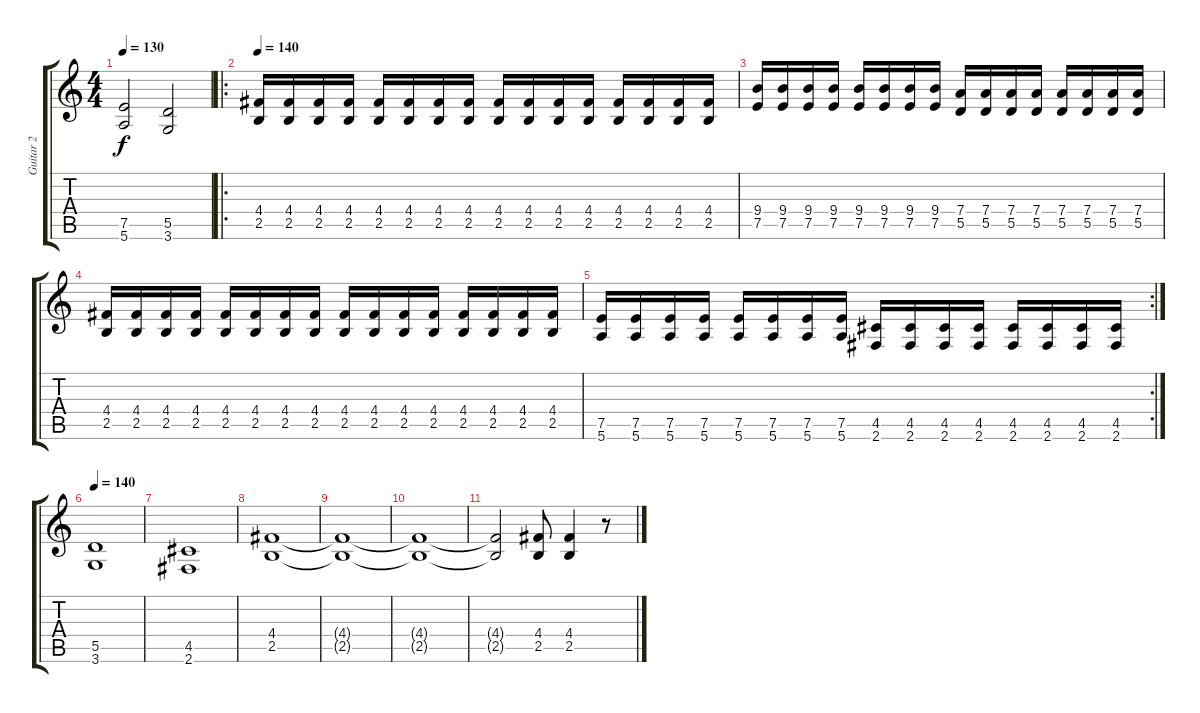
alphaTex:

\track ("Guitar 2" "Guitar 2") {instrument overdrivenguitar}
\staff {score tabs}
\tuning (E4 B3 G3 D3 A2 E2) {hide}
\ts (4 4)
\tempo 130
\clef g2
\ks c
(7.5 5.6).2{dy f} (5.5 3.6).2 |
\ro
\tempo 140
(4.4 2.5).16 (4.4 2.5).16 (4.4 2.5).16 (4.4 2.5).16 (4.4 2.5).16 (4.4 2.5).16 (4.4 2.5).16 (4.4 2.5).16 (4.4 2.5).16 (4.4 2.5).16 (4.4 2.5).16 (4.4 2.5).16 (4.4 2.5).16 (4.4 2.5).16 (4.4 2.5).16 (4.4 2.5).16 |
(9.4 7.5).16 (9.4 7.5).16 (9.4 7.5).16 (9.4 7.5).16 (9.4 7.5).16 (9.4 7.5).16 (9.4 7.5).16 (9.4 7.5).16 (7.4 5.5).16 (7.4 5.5).16 (7.4 5.5).16 (7.4 5.5).16 (7.4 5.5).16 (7.4 5.5).16 (7.4 5.5).16 (7.4 5.5).16 |
(4.4 2.5).16 (4.4 2.5).16 (4.4 2.5).16 (4.4 2.5).16 (4.4 2.5).16 (4.4 2.5).16 (4.4 2.5).16 (4.4 2.5).16 (4.4 2.5).16 (4.4 2.5).16 (4.4 2.5).16 (4.4 2.5).16 (4.4 2.5).16 (4.4 2.5).16 (4.4 2.5).16 (4.4 2.5).16 |
\rc 2
(7.5 5.6).16 (7.5 5.6).16 (7.5 5.6).16 (7.5 5.6).16 (7.5 5.6).16 (7.5 5.6).16 (7.5 5.6).16 (7.5 5.6).16 (4.5 2.6).16 (4.5 2.6).16 (4.5 2.6).16 (4.5 2.6).16 (4.5 2.6).16 (4.5 2.6).16 (4.5 2.6).16 (4.5 2.6).16 |
\tempo 140
(5.5 3.6).1 |
(4.5 2.6).1 |
(4.4 2.5).1 |
(4.4{t} 2.5{t}).1 |
(4.4{t} 2.5{t}).1 |
(4.4{t} 2.5{t}).2 (4.4 2.5).8 (4.4 2.5).4 r.8
